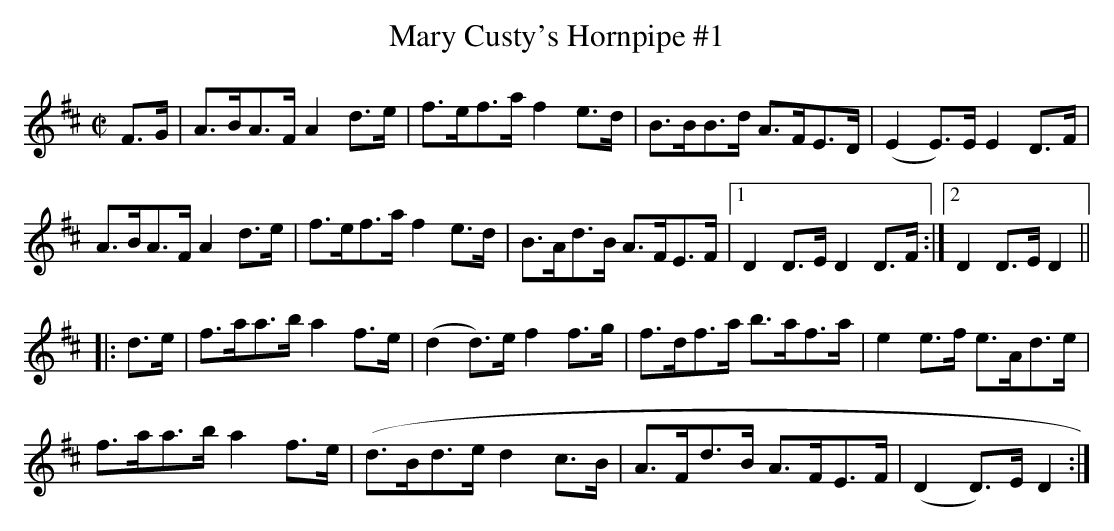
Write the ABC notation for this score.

X:1
T:Mary Custy's Hornpipe #1
M:C|
L:1/8
K:D
F>G|A>BA>FA2 d>e|f>ef>a f2 e>d|B>BB>d A>FE>D|(E2 E)>E E2 D>F|
A>BA>FA2 d>e|f>ef>a f2 e>d|B>Ad>B A>FE>F |1D2 D>E D2 D>F:|2D2 D>E D2||
|:d>e|f>aa>b a2 f>e|(d2d)>ef2 f>g|f>df>a b>af>a |e2 e>f e>Ad>e|
f>aa>b a2 f>e|(d>Bd>e d2 c>B|A>Fd>B A>FE>F |(D2 D)>E D2 :|
